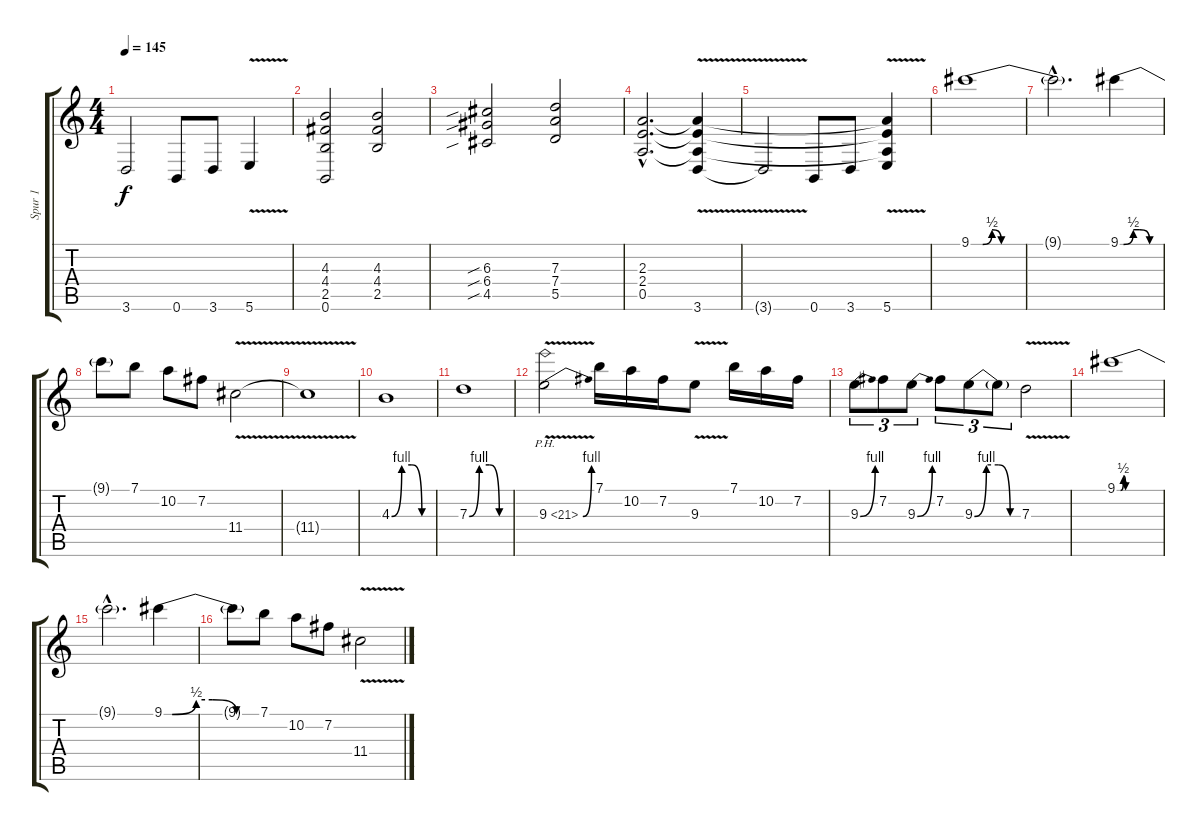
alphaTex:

\track ("Spur 1" "Spur 1") {instrument distortionguitar}
\staff {score tabs}
\tuning (E4 B3 G3 D3 A2 B1) {hide}
\ts (4 4)
\tempo 145
\clef g2
\ks c
3.6{t}.2{dy f} 0.6.8 3.6.8 5.6{v}.4 |
(4.3 4.4 2.5 0.6).2 (4.3 4.4 2.5).2 |
(6.3{sib} 6.4{sib} 4.5{sib}).2 (7.3 7.4 5.5).2 |
(2.3{hac} 2.4{hac} 0.5{hac}).2{d} (2.3{t} 2.4{t} 0.5{t} 3.6{v}).4 |
3.6{t}.2 0.6.8 3.6.8 (2.3{t} 2.4{t} 0.5{t} 5.6{v}).4 |
9.1{be (custom 0 0 5 0 9 2 13 0 15 0 30 0 45 0 60 0)}.1{instrument overdrivenguitar} |
9.1{hac t}.2{d} 9.1{be (custom 0 0 5 0 20 2 30 2 45 0 60 0)}.4 |
9.1{t}.8 7.1.8 10.2.8 7.2.8 11.4{v}.2 |
11.4{t}.1 |
4.3{be (custom 0 0 15 4 30 4 45 0 60 0)}.1 |
7.3{be (custom 0 0 15 4 30 4 45 0 60 0)}.1 |
9.3{be (bend 0 0 60 4) ph 12 v}.2 7.1.16 10.2.16 7.2.16 9.3{v}.8 7.1.16 10.2.16 7.2.16 |
9.3{be (bend 0 0 60 4)}.8{tu (3 2)} 7.2.8{tu (3 2)} 9.3{be (bend 0 0 60 4)}.8{tu (3 2)} 7.2.8{tu (3 2)} 9.3{be (custom 0 0 15 4 30 4 45 0 60 0)}.8{tu (3 2)} 9.3{t}.8{tu (3 2)} 7.3{v}.2 |
9.1{be (custom 0 0 5 0 9 2 12 0 15 0 30 0 45 0 60 0)}.1{instrument overdrivenguitar} |
9.1{hac t}.2{d} 9.1{be (custom 0 0 5 0 20 2 30 2 45 0 60 0)}.4 |
9.1{t}.8 7.1.8 10.2.8 7.2.8 11.4{v}.2
